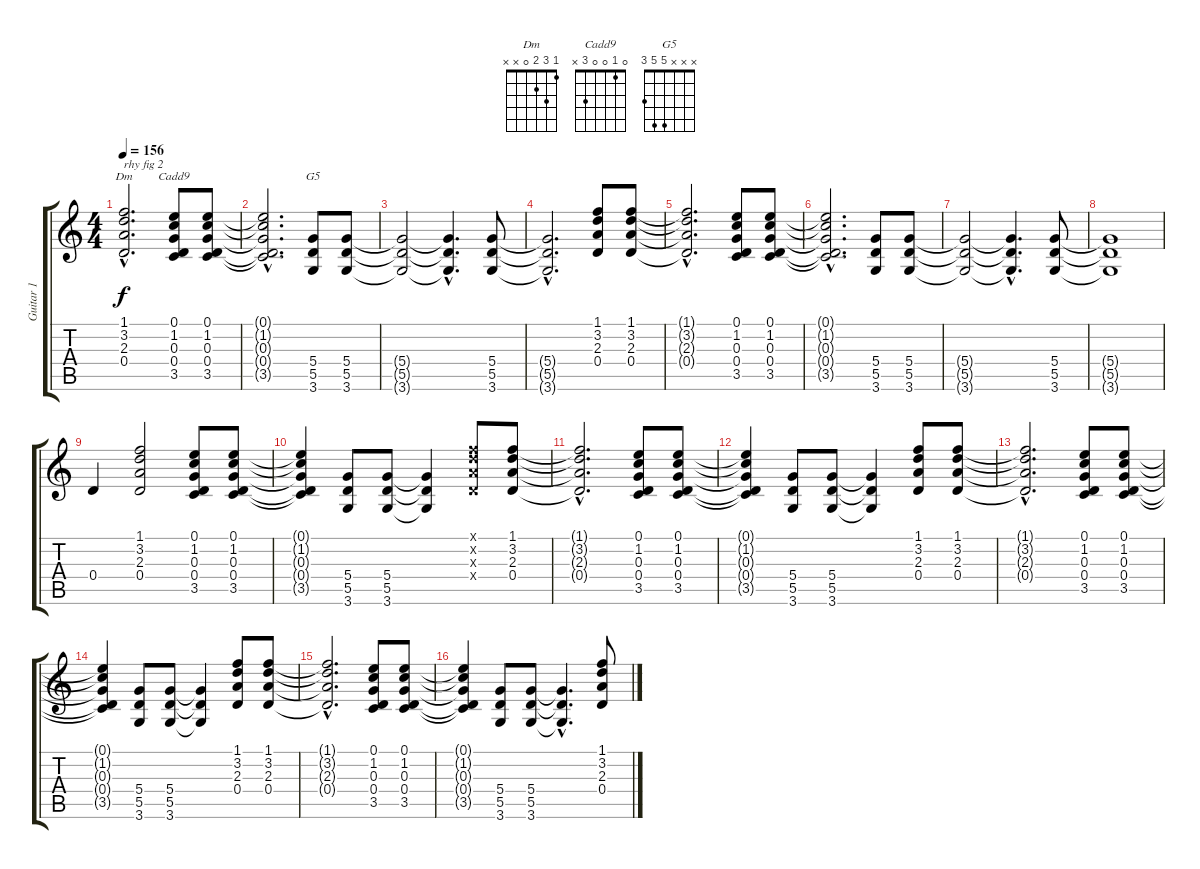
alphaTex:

\track ("Guitar 1" "Guitar 1") {instrument overdrivenguitar}
\staff {score tabs}
\tuning (E4 B3 G3 D3 A2 E2) {hide}
\chord ("Dm" 1 3 2 0 x x)
\chord ("Cadd9" 0 1 0 0 3 x)
\chord ("G5" x x x 5 5 3)
\ts (4 4)
\tempo 156
\clef g2
\ks c
(1.1{hac} 3.2{hac} 2.3{hac} 0.4{hac}).2{d ch "Dm" txt "rhy fig 2" dy f} (0.1 1.2 0.3 0.4 3.5).8{ch "Cadd9"} (0.1 1.2 0.3 0.4 3.5).8 |
(0.1{hac t} 1.2{hac t} 0.3{hac t} 0.4{hac t} 3.5{hac t}).2{d} (5.4 5.5 3.6).8{ch "G5"} (5.4 5.5 3.6).8 |
(5.4{t} 5.5{t} 3.6{t}).2 (5.4{hac t} 5.5{hac t} 3.6{hac t}).4{d} (5.4 5.5 3.6).8 |
(5.4{hac t} 5.5{hac t} 3.6{hac t}).2{d} (1.1 3.2 2.3 0.4).8 (1.1 3.2 2.3 0.4).8 |
(1.1{hac t} 3.2{hac t} 2.3{hac t} 0.4{hac t}).2{d} (0.1 1.2 0.3 0.4 3.5).8 (0.1 1.2 0.3 0.4 3.5).8 |
(0.1{hac t} 1.2{hac t} 0.3{hac t} 0.4{hac t} 3.5{hac t}).2{d} (5.4 5.5 3.6).8 (5.4 5.5 3.6).8 |
(5.4{t} 5.5{t} 3.6{t}).2 (5.4{hac t} 5.5{hac t} 3.6{hac t}).4{d} (5.4 5.5 3.6).8 |
(5.4{t} 5.5{t} 3.6{t}).1 |
0.4.4 (1.1 3.2 2.3 0.4).2 (0.1 1.2 0.3 0.4 3.5).8 (0.1 1.2 0.3 0.4 3.5).8 |
(0.1{t} 1.2{t} 0.3{t} 0.4{t} 3.5{t}).4 (5.4 5.5 3.6).8 (5.4 5.5 3.6).8 (5.4{t} 5.5{t} 3.6{t}).4 (1.1{x} 3.2{x} 2.3{x} 0.4{x}).8 (1.1 3.2 2.3 0.4).8 |
(1.1{hac t} 3.2{hac t} 2.3{hac t} 0.4{hac t}).2{d} (0.1 1.2 0.3 0.4 3.5).8 (0.1 1.2 0.3 0.4 3.5).8 |
(0.1{t} 1.2{t} 0.3{t} 0.4{t} 3.5{t}).4 (5.4 5.5 3.6).8 (5.4 5.5 3.6).8 (5.4{t} 5.5{t} 3.6{t}).4 (1.1 3.2 2.3 0.4).8 (1.1 3.2 2.3 0.4).8 |
(1.1{hac t} 3.2{hac t} 2.3{hac t} 0.4{hac t}).2{d} (0.1 1.2 0.3 0.4 3.5).8 (0.1 1.2 0.3 0.4 3.5).8 |
(0.1{t} 1.2{t} 0.3{t} 0.4{t} 3.5{t}).4 (5.4 5.5 3.6).8 (5.4 5.5 3.6).8 (5.4{t} 5.5{t} 3.6{t}).4 (1.1 3.2 2.3 0.4).8 (1.1 3.2 2.3 0.4).8 |
(1.1{hac t} 3.2{hac t} 2.3{hac t} 0.4{hac t}).2{d} (0.1 1.2 0.3 0.4 3.5).8 (0.1 1.2 0.3 0.4 3.5).8 |
(0.1{t} 1.2{t} 0.3{t} 0.4{t} 3.5{t}).4 (5.4 5.5 3.6).8 (5.4 5.5 3.6).8 (5.4{hac t} 5.5{hac t} 3.6{hac t}).4{d} (1.1 3.2 2.3 0.4).8
